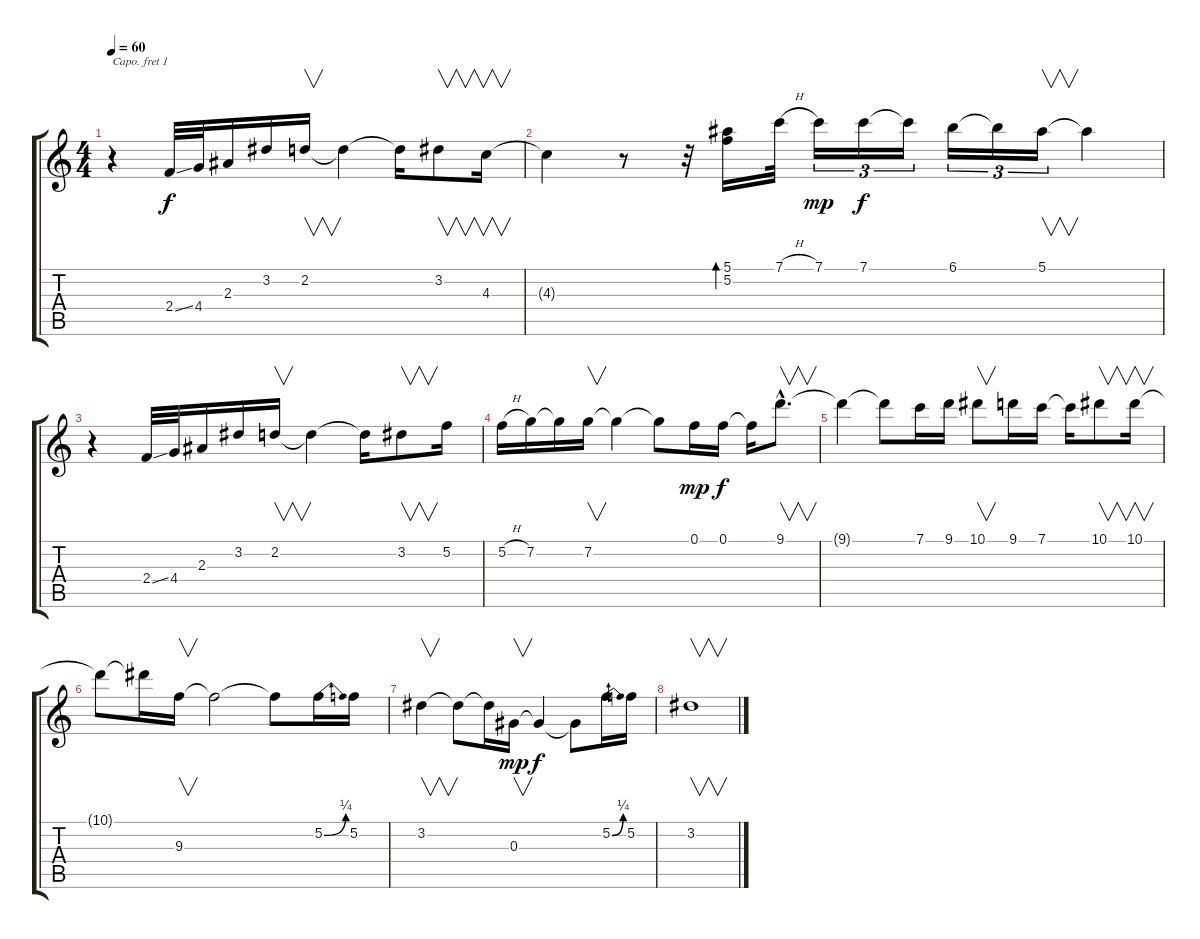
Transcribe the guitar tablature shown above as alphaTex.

\track "" {instrument electricguitarclean}
\staff {score tabs}
\capo 1
\tuning (E4 B3 G3 D3 A2 E2) {hide}
\ts (4 4)
\tempo 60
\clef g2
\ks c
r.4{dy f instrument electricguitarclean} 2.4{ss}.32 4.4.32 2.3.16 3.2.16 2.2.16{v} 2.2{t}.4 2.2{t}.16 3.2.8{v} 4.3.16{v} |
4.3{t}.4 r.8 r.32 (5.1 5.2).16{bd 240} 7.1{h}.32 7.1.16{tu (3 2) dy mp} 7.1.16{tu (3 2) dy f} 7.1{t}.16{tu (3 2)} 6.1.16{tu (3 2)} 6.1{t}.16{tu (3 2)} 5.1.16{v tu (3 2)} 5.1{t}.4 |
r.4 2.4{ss}.32 4.4.32 2.3.16 3.2.16 2.2.16{v} 2.2{t}.4 2.2{t}.16 3.2.8{v} 5.2.16 |
5.2{h}.16 7.2.16 7.2{t}.16 7.2.16{v} 7.2{t}.4 7.2{t}.8 0.1.16{dy mp} 0.1.16{dy f} 0.1{t}.16 9.1{hac}.8{v d} |
9.1{t}.4 9.1{t}.8 7.1.16 9.1.16 10.1.8{v} 9.1.16 7.1.16 7.1{t}.16 10.1.8{v} 10.1.16{v} |
10.1{t}.8 10.1{t}.16 9.3.16{v} 9.3{t}.2 9.3{t}.8 5.2{be (bend 0 0 60 1)}.16 5.2.16 |
3.2.4{v} 3.2{t}.8 3.2{t}.16 0.3.16{v dy mp} 0.3{t}.4{dy f} 0.3{t}.8 5.2{be (bend 0 0 60 1)}.16 5.2.16 |
3.2.1{v}
